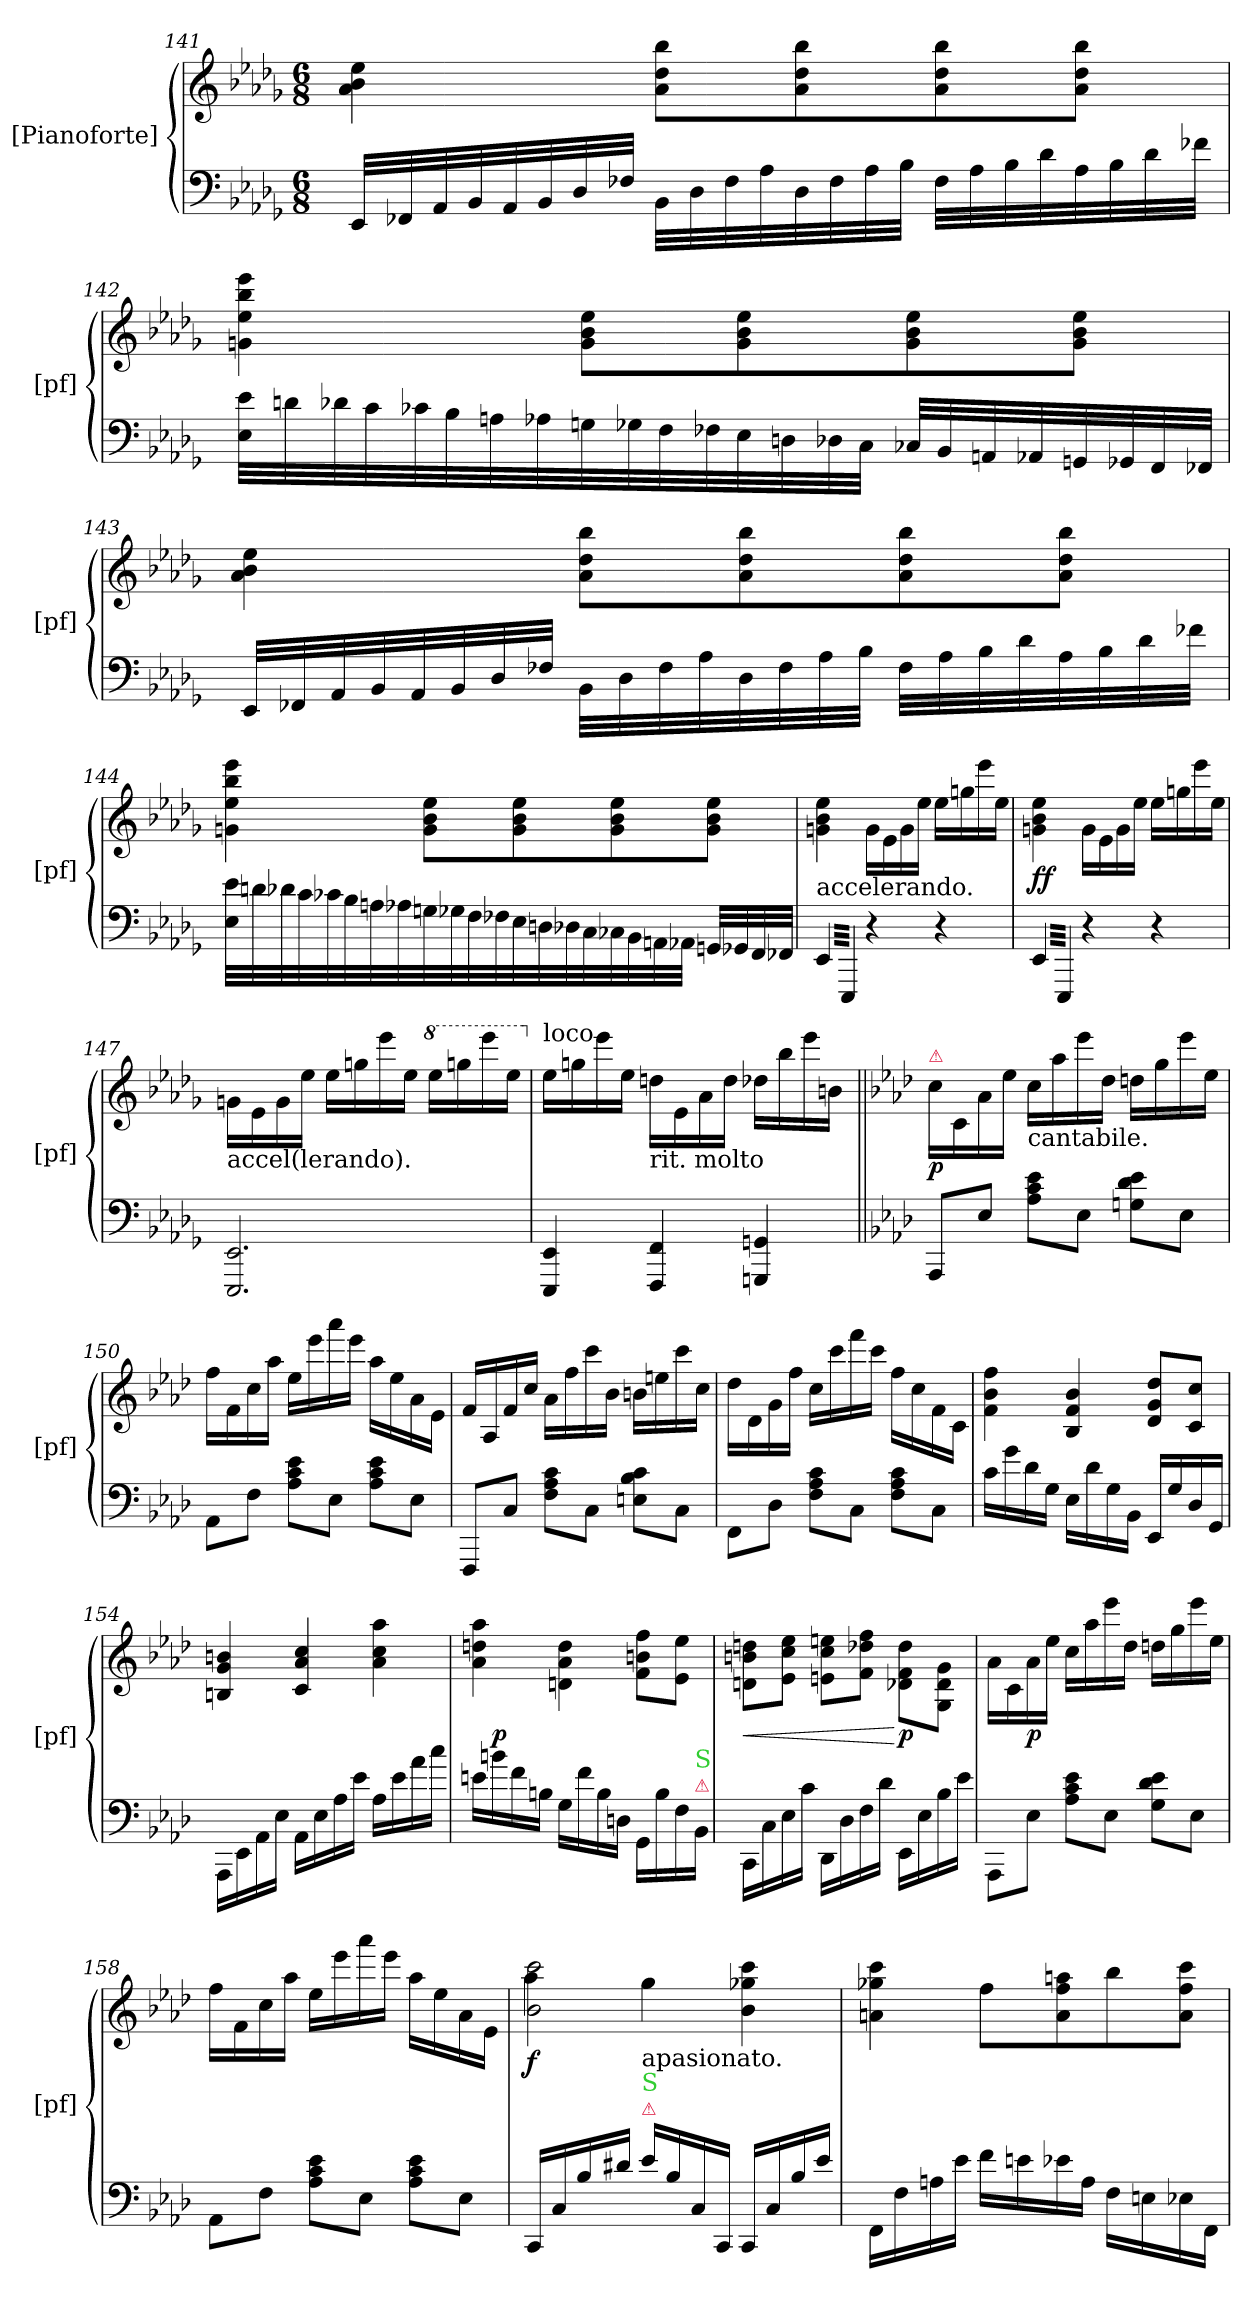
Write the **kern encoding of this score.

**kern	**kern	**dynam
*part2	*part1	*part1
*staff2	*staff1	*staff1
*	*I"[Pianoforte]	*
*	*I'[pf]	*
*clefF4	*clefG2	*
*k[b-e-a-d-g-]	*k[b-e-a-d-g-]	*
*M6/8	*M6/8	*
=141	=141	=141
32EE-/LLL	4a-\ 4b-\ 4ee-\	.
32FF-X/	.	.
32AA-/	.	.
32BB-/	.	.
32AA-/	.	.
32BB-/	.	.
32D-/	.	.
32F-X/JJJ	.	.
32BB-\LLL	8a-\ 8dd-\ 8bb-\L	.
32D-\	.	.
32F-\	.	.
32A-\	.	.
32D-\	8a-\ 8dd-\ 8bb-\	.
32F-\	.	.
32A-\	.	.
32B-\JJJ	.	.
32F-\LLL	8a-\ 8dd-\ 8bb-\	.
32A-\	.	.
32B-\	.	.
32d-\	.	.
32A-\	8a-\ 8dd-\ 8bb-\J	.
32B-\	.	.
32d-\	.	.
32f-X\JJJ	.	.
=142	=142	=142
32E-\ 32e-\LLL	4gn\ 4ee-\ 4bb-\ 4eee-\	.
32dn\	.	.
32d-X\	.	.
32c\	.	.
32c-X\	.	.
32B-\	.	.
32An\	.	.
32A-X\	.	.
32Gn\	8g\ 8b-\ 8ee-\L	.
32G-X\	.	.
32F\	.	.
32F-X\	.	.
32E-\	8g\ 8b-\ 8ee-\	.
32Dn\	.	.
32D-X\	.	.
32C\JJJ	.	.
32C-X/LLL	8g\ 8b-\ 8ee-\	.
32BB-/	.	.
32AAn/	.	.
32AA-X/	.	.
32GGn/	8g\ 8b-\ 8ee-\J	.
32GG-X/	.	.
32FF/	.	.
32FF-X/JJJ	.	.
=143	=143	=143
32EE-/LLL	4a-\ 4b-\ 4ee-\	.
32FF-X/	.	.
32AA-/	.	.
32BB-/	.	.
32AA-/	.	.
32BB-/	.	.
32D-/	.	.
32F-X/JJJ	.	.
32BB-\LLL	8a-\ 8dd-\ 8bb-\L	.
32D-\	.	.
32F-\	.	.
32A-\	.	.
32D-\	8a-\ 8dd-\ 8bb-\	.
32F-\	.	.
32A-\	.	.
32B-\JJJ	.	.
32F-\LLL	8a-\ 8dd-\ 8bb-\	.
32A-\	.	.
32B-\	.	.
32d-\	.	.
32A-\	8a-\ 8dd-\ 8bb-\J	.
32B-\	.	.
32d-\	.	.
32f-X\JJJ	.	.
=144	=144	=144
32E-\ 32e-\LLL	4gn\ 4ee-\ 4bb-\ 4eee-\	.
32dn\	.	.
32d-X\	.	.
32c\	.	.
32c-X\	.	.
32B-\	.	.
32An\	.	.
32A-X\	.	.
32Gn\	8g\ 8b-\ 8ee-\L	.
32G-X\	.	.
32F\	.	.
32F-X\	.	.
32E-\	8g\ 8b-\ 8ee-\	.
32Dn\	.	.
32D-X\	.	.
32C\	.	.
32C-X\	8g\ 8b-\ 8ee-\	.
32BB-\	.	.
32AAn\	.	.
32AA-X\JJJ	.	.
32GGn/LLL	8g\ 8b-\ 8ee-\J	.
32GG-X/	.	.
32FF/	.	.
32FF-X/JJJ	.	.
=145	=145	=145
!	!LO:TX:b:t=accelerando.	!
*tremolo	*	*
32EE-/LLL	4gn\ 4b-\ 4ee-\	.
32EEE-/	.	.
32EE-/	.	.
32EEE-/	.	.
32EE-/	.	.
32EEE-/	.	.
32EE-/	.	.
32EEE-/JJJ	.	.
4r	16g\LL	.
.	.	.
.	16e-\	.
.	.	.
.	16g\	.
.	16ee-\JJ	.
4r	16ee-\LL	.
.	16ggn\	.
.	16eee-\	.
.	16ee-\JJ	.
=146	=146	=146
32EE-/LLL	4gn\ 4b-\ 4ee-\	ff
32EEE-/	.	.
32EE-/	.	.
32EEE-/	.	.
32EE-/	.	.
32EEE-/	.	.
32EE-/	.	.
32EEE-/JJJ	.	.
*Xtremolo	*	*
4r	16g\LL	.
.	.	.
.	16e-\	.
.	.	.
.	16g\	.
.	16ee-\JJ	.
4r	16ee-\LL	.
.	16ggn\	.
.	16eee-\	.
.	16ee-\JJ	.
=147	=147	=147
!	!LO:TX:b:t=accel(lerando).	!
2.EEE-/ 2.EE-/	16gn\LL	.
.	16e-\	.
.	16g\	.
.	16ee-\JJ	.
.	16ee-\LL	.
.	16ggn\	.
.	16eee-\	.
.	16ee-\JJ	.
*	*8va	*
.	16eee-\LL	.
.	16gggn\	.
.	16eeee-\	.
.	16eee-\JJ	.
=148	=148	=148
*	*X8va	*
!	!LO:TX:a:t=loco	!
4EEE-/ 4EE-/	16ee-\LL	.
.	16ggn\	.
.	16eee-\	.
.	16ee-\JJ	.
!	!LO:TX:b:t=rit. molto	!
4FFF/ 4FF/	16ddn\LL	.
.	16e-\	.
.	16a-\	.
.	16dd\JJ	.
4GGGn/ 4GGn/	16dd-X\LL	.
.	16bb-\	.
.	16eee-\	.
.	16bn\JJ	.
*k[]	*k[]	*
=149||	=149||	=149||
*k[b-e-a-d-]	*k[b-e-a-d-]	*
!	!LO:TX:a:color=crimson:t=⚠	!
8AAA-/L	16cc\LL	p
.	16c\	.
8E-/J	16a-\	.
.	16ee-\JJ	.
!	!LO:TX:b:t=cantabile.	!
8A-\ 8c\ 8e-\L	16cc\LL	.
.	16aa-\	.
8E-\J	16eee-\	.
.	16dd-\JJ	.
8Gn\ 8d-\ 8e-\L	16ddn\LL	.
.	16gg\	.
8E-\J	16eee-\	.
.	16ee-\JJ	.
=150	=150	=150
8AA-\L	16ff\LL	.
.	16f\	.
8F\J	16cc\	.
.	16aa-\JJ	.
8A-\ 8c\ 8e-\L	16ee-\LL	.
.	16eee-\	.
8E-\J	16aaa-\	.
.	16eee-\JJ	.
8A-\ 8c\ 8e-\L	16aa-\LL	.
.	16ee-\	.
8E-\J	16a-\	.
.	16e-\JJ	.
=151	=151	=151
8FFF/L	16f/LL	.
.	16A-/	.
8C/J	16f/	.
.	16cc/JJ	.
8F\ 8A-\ 8c\L	16a-\LL	.
.	16ff\	.
8C\J	16ccc\	.
.	16b-\JJ	.
8En\ 8B-\ 8c\L	16bn\LL	.
.	16een\	.
8C\J	16ccc\	.
.	16cc\JJ	.
=152	=152	=152
8FF\L	16dd-\LL	.
.	16d-\	.
8D-\J	16g\	.
.	16ff\JJ	.
8F\ 8A-\ 8c\L	16cc\LL	.
.	16ccc\	.
8C\J	16fff\	.
.	16ccc\JJ	.
8F\ 8A-\ 8c\L	16ff\LL	.
.	16cc\	.
8C\J	16f\	.
.	16c\JJ	.
=153	=153	=153
16c\LL	4f\ 4b-\ 4ff\	.
16g\	.	.
16d-\	.	.
16G\JJ	.	.
16E-\LL	4B-/ 4f/ 4b-/	.
16d-\	.	.
16G\	.	.
16BB-\JJ	.	.
16EE-/LL	8d-/ 8g/ 8dd-/L	.
16G/	.	.
16D-/	8c/ 8cc/J	.
16GG/JJ	.	.
=154	=154	=154
16AAA-\LL	4Bn/ 4g/ 4bn/	.
16EE-\	.	.
16AA-\	.	.
16E-\JJ	.	.
16AA-\LL	4c/ 4a-/ 4cc/	.
16E-\	.	.
16A-\	.	.
16e-\JJ	.	.
16A-\LL	4a-\ 4cc\ 4aa-\	.
16e-\	.	.
16a-\	.	.
16cc\JJ	.	.
=155	=155	=155
*	*^	*
16en\LL	4a-\ 4ddn\ 4aa-\	16ryy	.
16bn\	.	2ryy	p
16f\	.	.	.
16Bn\JJ	.	.	.
16G\LL	4dn\ 4a-\ 4dd\	.	.
16f\	.	.	.
16B\	.	.	.
16Dn\JJ	.	.	.
16GG\LL	8f\ 8bn\ 8ff\L	.	.
16B\	.	8.ryy	.
16F\	8e-\ 8ee-\J	.	.
!LO:TX:a:color=crimson:t=⚠	!	!	!
!LO:TX:a:color=limegreen:t=S	!	!	!
16BB-\JJ	.	.	.
=156	=156	=156	=156
!	!	!	!LO:HP:b
*	*v	*v	*
16CC\LL	8dn\ 8bn\ 8ddn\L	<
16C\	.	.
16E-\	8e-\ 8cc\ 8ee-\J	.
16c\JJ	.	.
16DD-\LL	8en\ 8cc\ 8een\L	.
16D-\	.	.
16F\	8f\ 8dd-X\ 8ff\J	.
16d-\JJ	.	.
16EE-\LL	8d-X\ 8f\ 8dd-\L	[ p
16E-\	.	.
16B-\	8G\ 8d-\ 8g\J	.
16e-\JJ	.	.
=157	=157	=157
8AAA-\L	16a-\LL	.
.	16c\	.
8E-\J	16a-\	p
.	16ee-\JJ	.
8A-\ 8c\ 8e-\L	16cc\LL	.
.	16aa-\	.
8E-\J	16eee-\	.
.	16dd-\JJ	.
8G\ 8d-\ 8e-\L	16ddn\LL	.
.	16gg\	.
8E-\J	16eee-\	.
.	16ee-\JJ	.
=158	=158	=158
8AA-\L	16ff\LL	.
.	16f\	.
8F\J	16cc\	.
.	16aa-\JJ	.
8A-\ 8c\ 8e-\L	16ee-\LL	.
.	16eee-\	.
8E-\J	16aaa-\	.
.	16eee-\JJ	.
8A-\ 8c\ 8e-\L	16aa-\LL	.
.	16ee-\	.
8E-\J	16a-\	.
.	16e-\JJ	.
=159	=159	=159
*	*^	*
16CC/LL	2b-\ 2ccc\	4aa-\	f
16C/	.	.	.
16B-/	.	.	.
16d#X/JJ	.	.	.
!	!	!LO:TX:b:t=apasionato.	!
!LO:TX:a:color=crimson:t=⚠	!	!	!
!LO:TX:a:color=limegreen:t=S	!	!	!
16e-/LL	.	4gg\	.
16B-/	.	.	.
16C/	.	.	.
16CC/JJ	.	.	.
16CC/LL	4b-\ 4gg-X\ 4ccc\	4ryy	.
16C/	.	.	.
16B-/	.	.	.
16e-/JJ	.	.	.
*	*v	*v	*
=160	=160	=160
16FF\LL	4an\ 4gg-X\ 4ccc\	.
16F\	.	.
16An\	.	.
16e-\JJ	.	.
16f\LL	8ff\L	.
16en\	.	.
16e-X\	8a\ 8ff\ 8aan\	.
16A\JJ	.	.
16F\LL	8bb-\	.
16En\	.	.
16E-X\	8a\ 8ff\ 8ccc\J	.
16FF\JJ	.	.
=	=	=
*-	*-	*-
